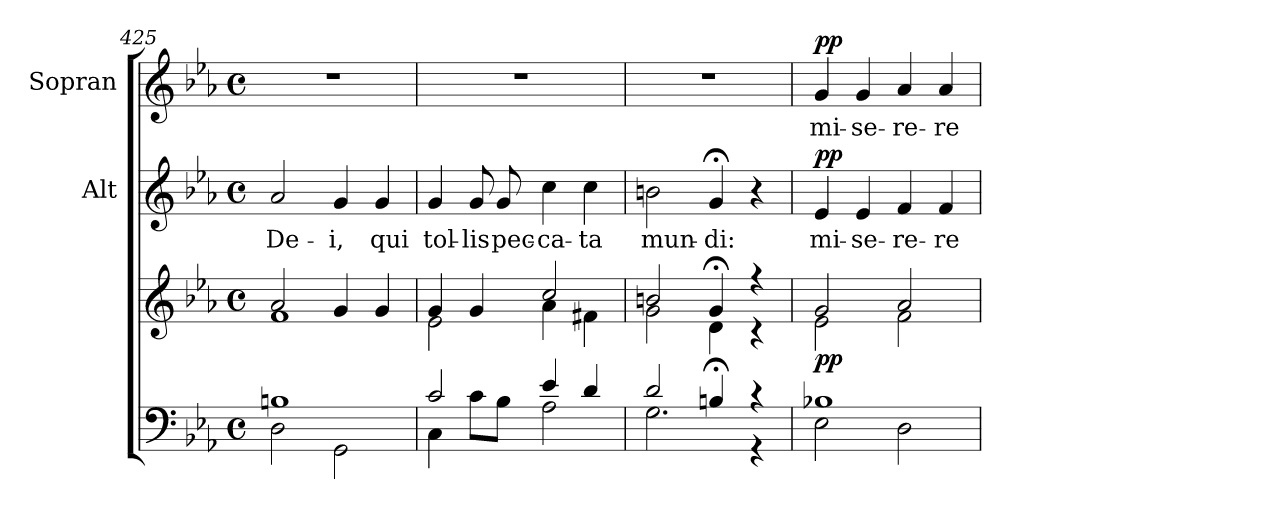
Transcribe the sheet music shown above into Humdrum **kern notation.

**kern	**kern	**dynam	**kern	**text	**dynam	**kern	**text	**dynam
*part3	*part3	*part3	*part2	*part2	*part2	*part1	*part1	*part1
*staff4	*staff3	*staff3/4	*staff2	*staff2	*staff2	*staff1	*staff1	*staff1
*	*	*	*I"Alt	*	*	*I"Sopran	*	*
*	*	*	*I'A.	*	*	*I'S.	*	*
*clefF4	*clefG2	*	*clefG2	*	*	*clefG2	*	*
*k[b-e-a-]	*k[b-e-a-]	*	*k[b-e-a-]	*	*	*k[b-e-a-]	*	*
*E-:	*E-:	*	*E-:	*	*	*E-:	*	*
*M4/4	*M4/4	*	*M4/4	*	*	*M4/4	*	*
*met(c)	*met(c)	*	*met(c)	*	*	*met(c)	*	*
=425	=425	=425	=425	=425	=425	=425	=425	=425
*^	*^	*	*	*	*	*	*	*
!	!	!	!	!	!	!LO:LY:b	!	!	!	!
1Bn	2D\	2a-/	1f	.	2a-/	De-	.	1r	.	.
!	!	!	!	!	!	!LO:LY:b	!	!	!	!
.	2GG\	4g/	.	.	4g/	-i,	.	.	.	.
!	!	!	!	!	!	!LO:LY:b	!	!	!	!
.	.	4g/	.	.	4g/	qui	.	.	.	.
!!LO:LB:g=z
=426	=426	=426	=426	=426	=426	=426	=426	=426	=426	=426
!	!	!	!	!	!	!LO:LY:b	!	!	!	!
2c/	4C\	4g/	2e-\	.	4g/	tol-	.	1r	.	.
!	!	!	!	!	!	!LO:LY:b	!	!	!	!
.	8c\L	4g/	.	.	8g/	-lis	.	.	.	.
!	!	!	!	!	!	!LO:LY:b	!	!	!	!
.	8B-\J	.	.	.	8g/	pec-	.	.	.	.
!	!	!	!	!	!	!LO:LY:b	!	!	!	!
4e-/	2A-\	2cc/	4a-\	.	4cc\	-ca-	.	.	.	.
!	!	!	!	!	!	!LO:LY:b	!	!	!	!
4d/	.	.	4f#X\	.	4cc\	-ta	.	.	.	.
=427	=427	=427	=427	=427	=427	=427	=427	=427	=427	=427
!	!	!	!	!	!	!LO:LY:b	!	!	!	!
2d/	2.G\	2bn/	2g\	.	2bn\	mun-	.	1r	.	.
!	!	!	!	!	!	!LO:LY:b	!	!	!	!
4Bn;/	.	4g;</	4d\	.	4g;</	-di:	.	.	.	.
4r	4r	4r	4r	.	4r	.	.	.	.	.
=428	=428	=428	=428	=428	=428	=428	=428	=428	=428	=428
!	!	!	!	!LO:DY:b	!	!LO:LY:b	!LO:DY:a	!	!LO:LY:b	!LO:DY:a
1B-X	2E-\	2g/	2e-\	pp	4e-/	mi-	pp	4g/	mi-	pp
!	!	!	!	!	!	!LO:LY:b	!	!	!LO:LY:b	!
.	.	.	.	.	4e-/	-se-	.	4g/	-se-	.
!	!	!	!	!	!	!LO:LY:b	!	!	!LO:LY:b	!
.	2D\	2a-/	2f\	.	4f/	-re-	.	4a-/	-re-	.
!	!	!	!	!	!	!LO:LY:b	!	!	!LO:LY:b	!
.	.	.	.	.	4f/	-re	.	4a-/	-re	.
*v	*v	*	*	*	*	*	*	*	*	*
*	*v	*v	*	*	*	*	*	*	*
=	=	=	=	=	=	=	=	=
*-	*-	*-	*-	*-	*-	*-	*-	*-
